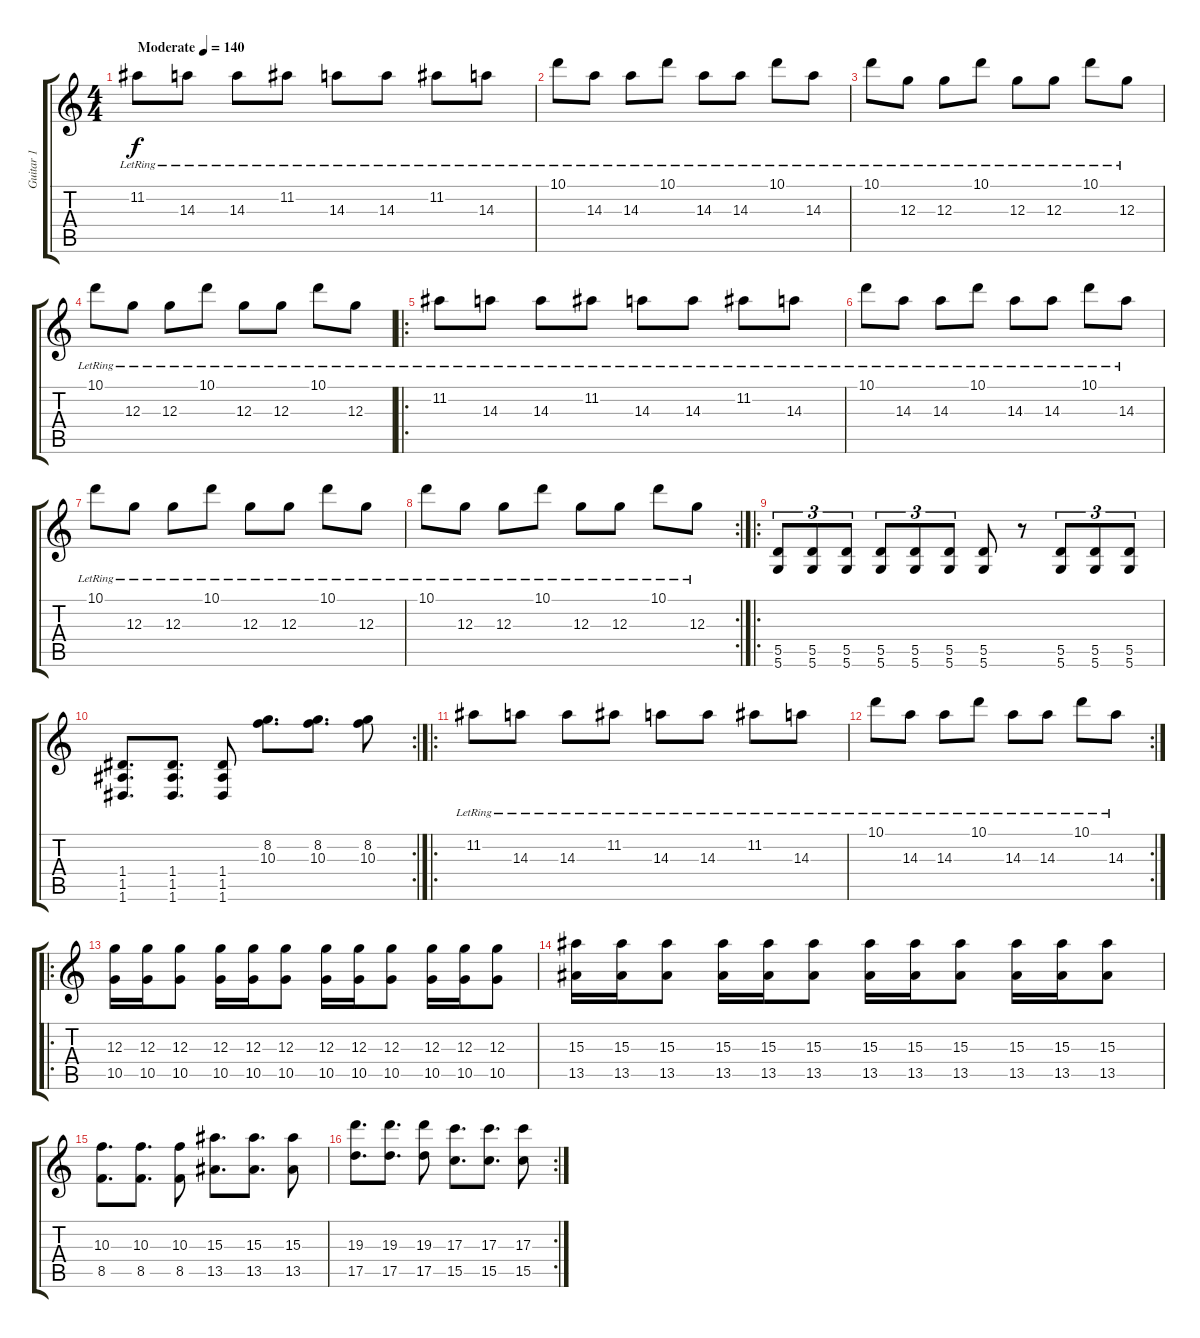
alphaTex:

\track ("Guitar 1" "Guitar 1") {instrument distortionguitar}
\staff {score tabs}
\tuning (E4 B3 G3 D3 A2 D2) {hide}
\ts (4 4)
\tempo (140 "Moderate")
\clef g2
\ks c
11.2{lr}.8{dy f instrument distortionguitar} 14.3{lr}.8 14.3{lr}.8 11.2{lr}.8 14.3{lr}.8 14.3{lr}.8 11.2{lr}.8 14.3{lr}.8 |
10.1{lr}.8 14.3{lr}.8 14.3{lr}.8 10.1{lr}.8 14.3{lr}.8 14.3{lr}.8 10.1{lr}.8 14.3{lr}.8 |
10.1{lr}.8 12.3{lr}.8 12.3{lr}.8 10.1{lr}.8 12.3{lr}.8 12.3{lr}.8 10.1{lr}.8 12.3{lr}.8 |
10.1{lr}.8 12.3{lr}.8 12.3{lr}.8 10.1{lr}.8 12.3{lr}.8 12.3{lr}.8 10.1{lr}.8 12.3{lr}.8 |
\ro
11.2{lr}.8 14.3{lr}.8 14.3{lr}.8 11.2{lr}.8 14.3{lr}.8 14.3{lr}.8 11.2{lr}.8 14.3{lr}.8 |
10.1{lr}.8 14.3{lr}.8 14.3{lr}.8 10.1{lr}.8 14.3{lr}.8 14.3{lr}.8 10.1{lr}.8 14.3{lr}.8 |
10.1{lr}.8 12.3{lr}.8 12.3{lr}.8 10.1{lr}.8 12.3{lr}.8 12.3{lr}.8 10.1{lr}.8 12.3{lr}.8 |
\rc 2
10.1{lr}.8 12.3{lr}.8 12.3{lr}.8 10.1{lr}.8 12.3{lr}.8 12.3{lr}.8 10.1{lr}.8 12.3{lr}.8 |
\ro
(5.5 5.6).8{tu (3 2)} (5.5 5.6).8{tu (3 2)} (5.5 5.6).8{tu (3 2)} (5.5 5.6).8{tu (3 2)} (5.5 5.6).8{tu (3 2)} (5.5 5.6).8{tu (3 2)} (5.5 5.6).8 r.8 (5.5 5.6).8{tu (3 2)} (5.5 5.6).8{tu (3 2)} (5.5 5.6).8{tu (3 2)} |
\rc 2
(1.4 1.5 1.6).8{d} (1.4 1.5 1.6).8{d} (1.4 1.5 1.6).8 (8.2 10.3).8{d} (8.2 10.3).8{d} (8.2 10.3).8 |
\ro
11.2{lr}.8 14.3{lr}.8 14.3{lr}.8 11.2{lr}.8 14.3{lr}.8 14.3{lr}.8 11.2{lr}.8 14.3{lr}.8 |
\rc 2
10.1{lr}.8 14.3{lr}.8 14.3{lr}.8 10.1{lr}.8 14.3{lr}.8 14.3{lr}.8 10.1{lr}.8 14.3{lr}.8 |
\ro
(12.3 10.5).16 (12.3 10.5).16 (12.3 10.5).8 (12.3 10.5).16 (12.3 10.5).16 (12.3 10.5).8 (12.3 10.5).16 (12.3 10.5).16 (12.3 10.5).8 (12.3 10.5).16 (12.3 10.5).16 (12.3 10.5).8 |
(15.3 13.5).16 (15.3 13.5).16 (15.3 13.5).8 (15.3 13.5).16 (15.3 13.5).16 (15.3 13.5).8 (15.3 13.5).16 (15.3 13.5).16 (15.3 13.5).8 (15.3 13.5).16 (15.3 13.5).16 (15.3 13.5).8 |
(10.3 8.5).8{d} (10.3 8.5).8{d} (10.3 8.5).8 (15.3 13.5).8{d} (15.3 13.5).8{d} (15.3 13.5).8 |
\rc 2
(19.3 17.5).8{d} (19.3 17.5).8{d} (19.3 17.5).8 (17.3 15.5).8{d} (17.3 15.5).8{d} (17.3 15.5).8
